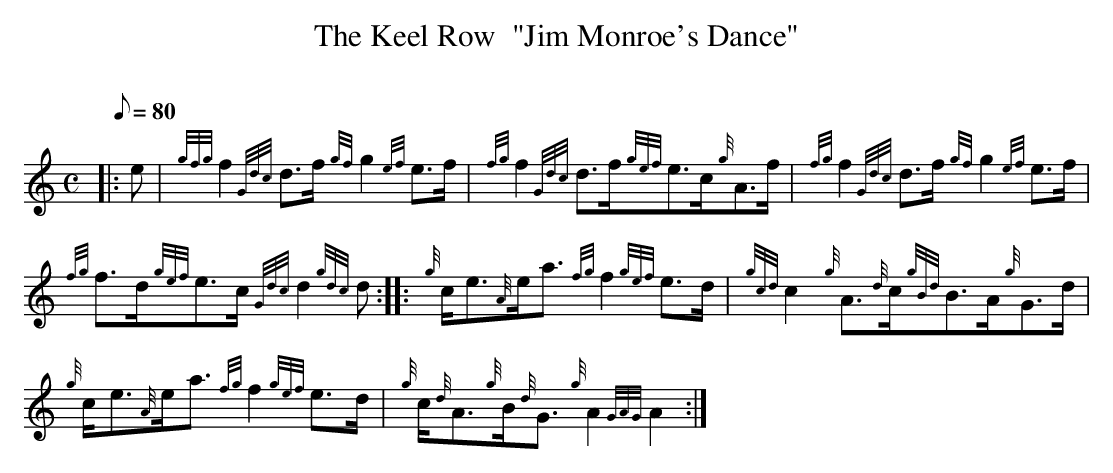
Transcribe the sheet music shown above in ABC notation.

X:1
T:The Keel Row  "Jim Monroe's Dance"
M:C
L:1/8
Q:80
C:
K:HP
|: e | \
{gfg}f2{Gdc}d3/2f/2{gf}g2{ef}e3/2f/2 | \
{fg}f2{Gdc}d3/2f/2{gef}e3/2c/2{g}A3/2f/2 | \
{fg}f2{Gdc}d3/2f/2{gf}g2{ef}e3/2f/2 |
{fg}f3/2d/2{gef}e3/2c/2{Gdc}d2{gdc}d :: \
{g}c/2e3/2{A}e/2a3/2{fg}f2{gef}e3/2d/2 | \
{gcd}c2{g}A3/2{d}c/2{gBd}B3/2A/2{g}G3/2d/2 |
{g}c/2e3/2{A}e/2a3/2{fg}f2{gef}e3/2d/2 | \
{g}c/2{d}A3/2{g}B/2{d}G3/2{g}A2{GAG}A2 :|
